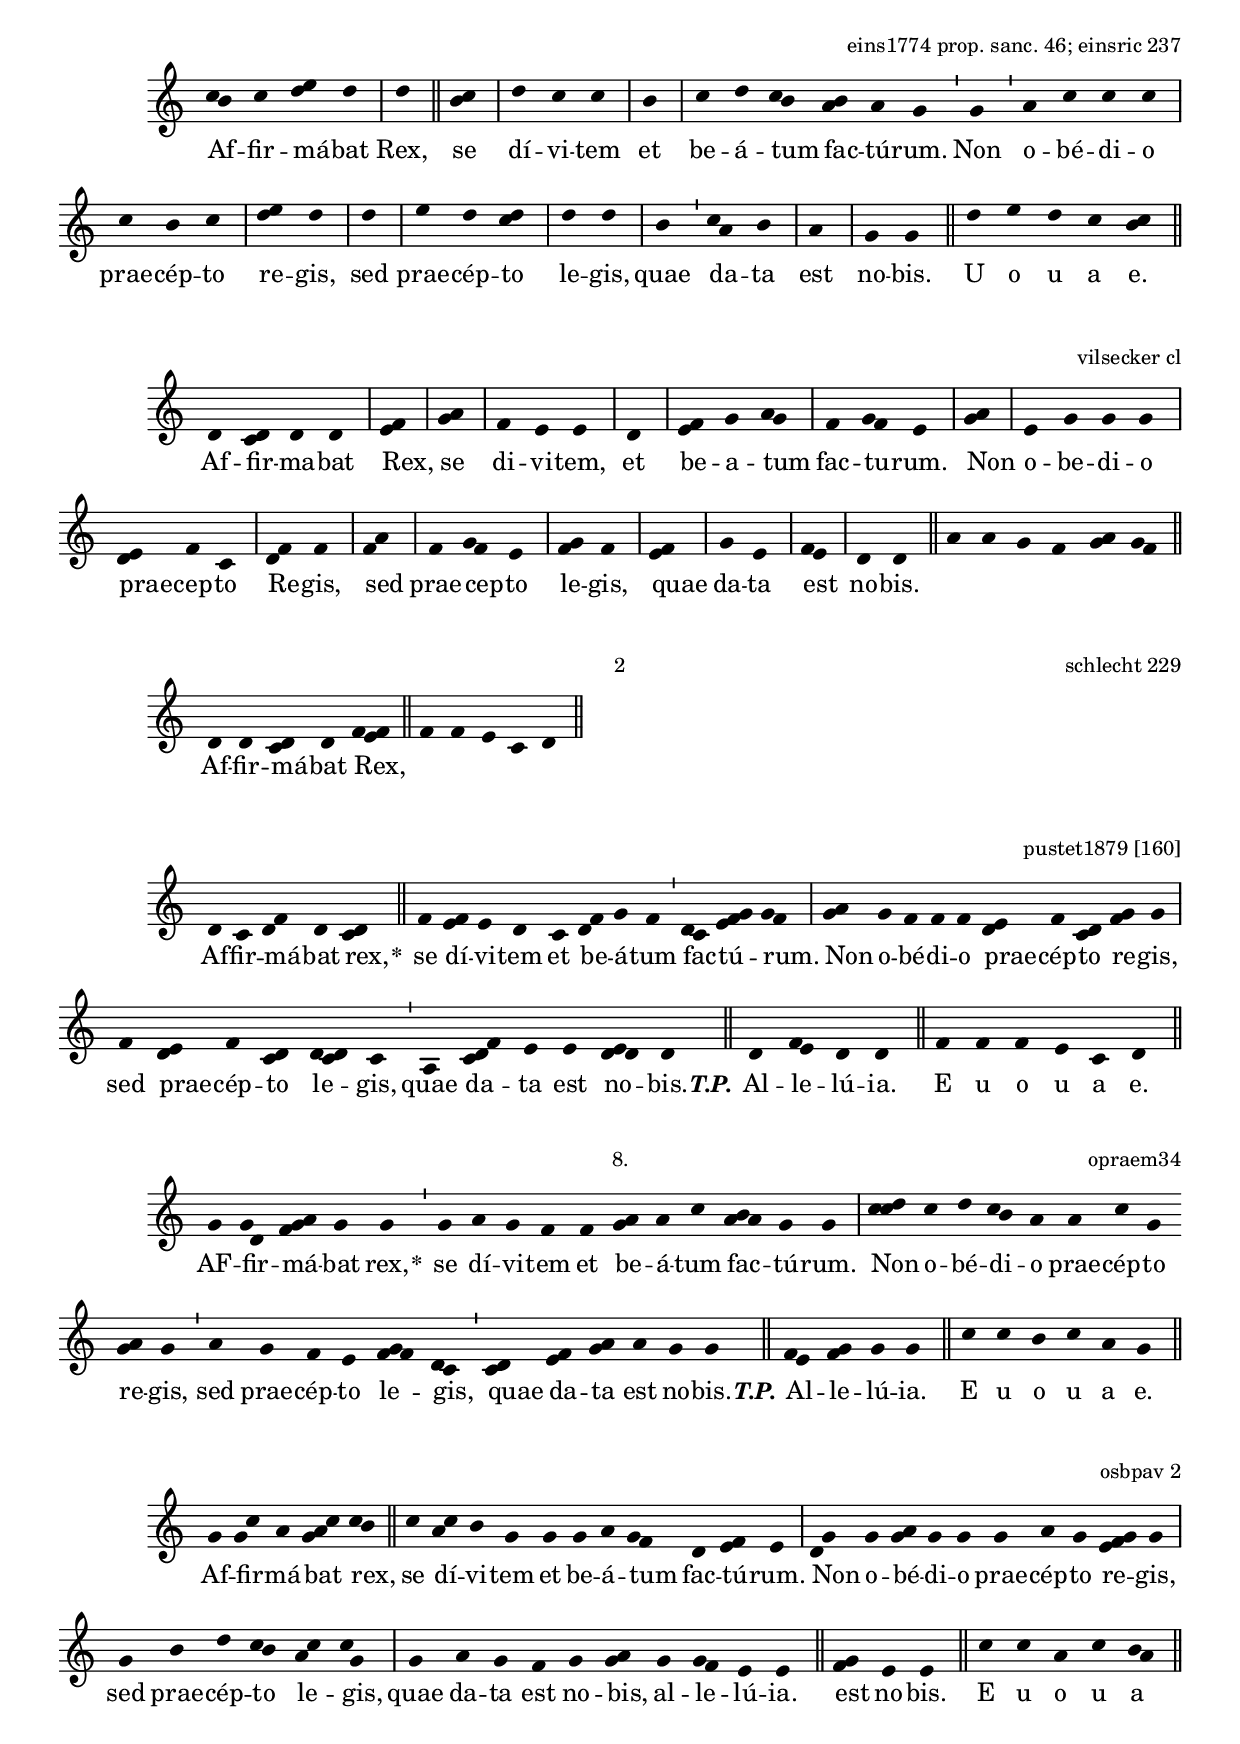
\version "2.19.32"

\include "../lib/synopsis.ily"

\score {
  \transpose c c' {
    \plainchant
    \melisma { c' b } c' \melisma { d' e' } d' \bar "|" d' \bar "||"
    \melisma { b c' } \bar "|" d' c' c' \bar "|" b \bar "|" c' d' \melisma { c' b } \melisma { a b } a g \bar "'"
    g \bar "'" a c' c' c' \bar "|" c' b c' \bar "|" \melisma { d' e' } d' \bar "|"
    d' \bar "|" e' d' \melisma { c' d' } \bar "|" d' d' \bar "|"
    b \bar "'" \melisma { c' a } b \bar "|" a \bar "|" g g \bar "||"
    d' e' d' c' \melisma { b c' } \bar "||"
  }
  \addlyrics {
    Af -- fir -- má -- bat Rex,
    se dí -- vi -- tem et be -- á -- tum
    fac -- tú -- rum.
    Non o -- bé -- di -- o prae -- cép -- to re -- gis,
    sed prae -- cép -- to le -- gis,
    quae da -- ta est no -- bis.
    U o u a e.
  }
  \header {
    fontes = "eins1774 prop. sanc. 46; einsric 237"
  }
}

\score {
  \transpose c c' {
    \plainchant
    d4 \melisma { c d } d d \bar "|" \melisma { e f } \bar "|"
    \melisma { g a } \bar "|" f e e \bar "|" d \bar "|" \melisma { e f } g \melisma { a g } \bar "|"
    f \melisma { g f } e \bar "|"
    \melisma { g a } \bar "|" e g g g \bar "|" \melisma { d e } f c \bar "|" \melisma { d f } f \bar "|"
    \melisma { f a } \bar "|" f \melisma { g f } e \bar "|" \melisma { f g } f \bar "|"
    \melisma { e f } \bar "|" g e \bar "|" \melisma { f e } \bar "|" d d \bar "||"
    a a g f \melisma { g a } \melisma { g f } \bar "||"
  }
  \addlyrics {
    Af -- fir -- ma -- bat Rex,
    se di -- vi -- tem, et be -- a -- tum
    fac -- tu -- rum.
    Non o -- be -- di -- o prae -- cep -- to Re -- gis,
    sed prae -- cep -- to le -- gis,
    quae da -- ta est no -- bis.
  }
  \header {
    fontes = "vilsecker cl"
  }
}

\score {
  \transpose c c' {
    \plainchant
    d4 d \melisma { c d } d \melisma { f e f } \bar "||"

    f f e c d \bar "||"
  }
  \addlyrics {
    Af -- fir -- má -- bat Rex,
  }
  \header {
    annotation = "2"
    fontes = "schlecht 229"
  }
}

\score {
  \transpose c c' {
    \plainchant
    d4 c \melisma{ d f } d \melisma{ c d } \bar "||"
    f \melisma{ e f } e d c \melisma{ d f } g f \bar "'"
    \melisma{ d c } \melisma{ e f g } \melisma{ g f } \bar "|"
    \melisma{ g a } g f f f \melisma{ d e } f \melisma{ c d } \melisma{ f g } g \bar "|"
    f \melisma{ d e } f \melisma{ c d } \melisma{ d c d } c \bar "'"
    a, \melisma{ c d f } e e \melisma{ d e d } d \bar "||"
    d \melisma{ f e } d d \bar "||"
    f f f e c d \bar "||"
  }
  \addlyrics {
    Af -- fir -- má -- bat rex, \set stanza = \markup{"*"}
    se dí -- vi -- tem et be -- á -- tum
    fac -- tú -- rum.
    Non o -- bé -- di -- o prae -- cép -- to re -- gis,
    sed prae -- cép -- to le -- gis,
    quae da -- ta est no -- bis.
    \set stanza = \markup{\italic{T.P.}}
    Al -- le -- lú -- ia.
    E u o u a e.
  }
  \header {
    fontes = "pustet1879 [160]"
  }
}

\score {
  \transpose c c' {
    \plainchant
    g4 \melisma { g d } \melisma { f g a } g \bar "" g \bar "'"
    g \bar "" a g f \bar "" f \bar "" \melisma { g a } a c' \bar "" \melisma { a b a } g g \bar "|"
    \melisma { c' c' d' } \bar "" c' d' \melisma { c' b } a \bar "" a c' g \bar "" \melisma { g a } g \bar "'"
    a \bar "" g f e \bar "" \melisma { f g f } \melisma { d c } \bar "'"
    \melisma { c d } \bar "" \melisma { e f } \melisma { g a } \bar "" a \bar "" g g \bar "||"
    \melisma { f e } \melisma { f g } g g \bar "||"
    c' \bar "" c' \bar "" b \bar "" c' \bar "" a \bar "" g \bar "||"
  }
  \addlyrics {
    AF -- fir -- má -- bat rex, \set stanza = \markup{"*"}
    se dí -- vi -- tem et be -- á -- tum fac -- tú -- rum.
    Non o -- bé -- di -- o prae -- cép -- to re -- gis,
    sed prae -- cép -- to le -- gis,
    quae da -- ta est no -- bis.
    \set stanza = \markup{\italic{T.P.}}
    Al -- le -- lú -- ia.
    E u o u a e.
  }
  \header {
    annotation = "8."
    mode = "8"
    office-part = "antiphona"
    fontes = "opraem34"
  }
}

\score {
  \transpose c c' {
    \plainchant
    g4 \melisma { g c' } a \melisma { g a c' } \melisma { c' b } \bar "||"
    c' \melisma { a c' } b g g g a \melisma { g f } d \melisma { e f } e \bar "|"
    \melisma { d g } g \melisma { g a } g g g a g \melisma { e f g } g \bar "|"
    g b d' \melisma { c' b } \melisma { a c' } \melisma { c' g } \bar "|"
    g a g f g \melisma { g a } g \melisma { g f } e e \bar "||"
    \melisma { f g } e e \bar "||"
    c' c' a c' \melisma { b a } \bar "||"
  }
  \addlyrics {
    Af -- fir -- má -- bat rex,
    se dí -- vi -- tem et be -- á -- tum
    fac -- tú -- rum.
    Non o -- bé -- di -- o prae -- cép -- to re -- gis,
    sed prae -- cép -- to le -- gis,
    quae da -- ta est no -- bis, al -- le -- lú -- ia.
    est no -- bis.
    E u o u a e.
  }
  \header {
    fontes = "osbpav 2"
  }
}

%{
\score {
  \transpose c c' {
    \plainchant

  }
  \addlyrics {

  }
  \header {
    fontes = ""
  }
}
%}